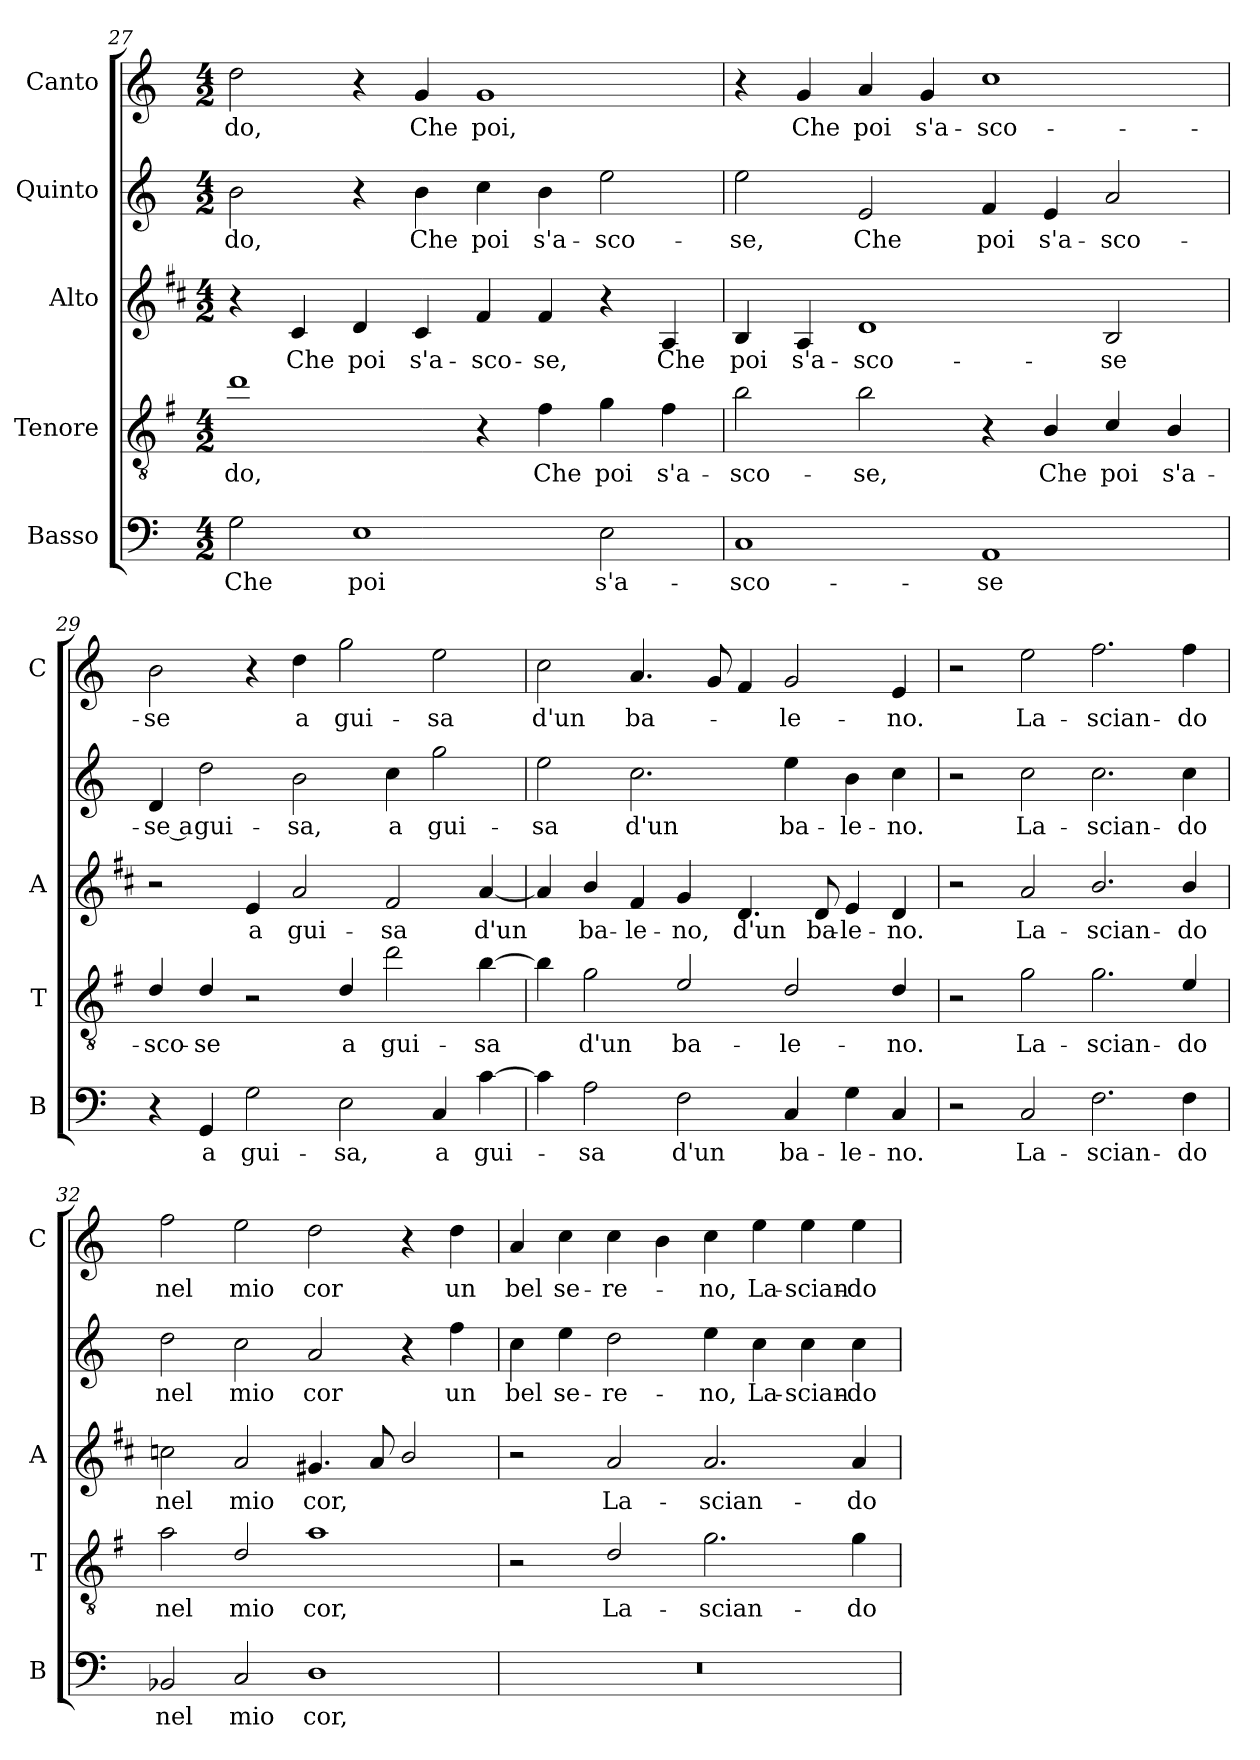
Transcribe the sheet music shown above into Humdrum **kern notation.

**kern	**text	**kern	**text	**kern	**text	**kern	**text	**kern	**text
*part5	*part5	*part4	*part4	*part3	*part3	*part2	*part2	*part1	*part1
*staff5	*staff5	*staff4	*staff4	*staff3	*staff3	*staff2	*staff2	*staff1	*staff1
*I"Basso	*	*I"Tenore	*	*I"Alto	*	*I"Quinto	*	*I"Canto	*
*I'B	*	*I'T	*	*I'A	*	*	*	*I'C	*
*clefF4	*	*clefGv2	*	*clefG2	*	*clefG2	*	*clefG2	*
*	*	*ITrd4c7	*	*ITrd1c2	*	*	*	*	*
*k[]	*	*k[]	*	*k[]	*	*k[]	*	*k[]	*
*C:	*	*C:	*	*C:	*	*C:	*	*C:	*
*M4/2	*	*M4/2	*	*M4/2	*	*M4/2	*	*M4/2	*
=27	=27	=27	=27	=27	=27	=27	=27	=27	=27
!	!LO:LY:b	!	!LO:LY:b	!	!	!	!LO:LY:b	!	!LO:LY:b
2G\	Che	1g	-do,	4r	.	2b\	-do,	2dd\	-do,
!	!	!	!	!	!LO:LY:b	!	!	!	!
.	.	.	.	4B/	Che	.	.	.	.
!	!LO:LY:b	!	!	!	!LO:LY:b	!	!	!	!
1E	poi	.	.	4c/	poi	4r	.	4r	.
!	!	!	!	!	!LO:LY:b	!	!LO:LY:b	!	!LO:LY:b
.	.	.	.	4B/	s'a-	4b\	Che	4g/	Che
!	!	!	!	!	!LO:LY:b	!	!LO:LY:b	!	!LO:LY:b
.	.	4r	.	4e/	-sco-	4cc\	poi	1g	poi,
!	!	!	!LO:LY:b	!	!LO:LY:b	!	!LO:LY:b	!	!
.	.	4B\	Che	4e/	-se,	4b\	s'a-	.	.
!	!LO:LY:b	!	!LO:LY:b	!	!	!	!LO:LY:b	!	!
2E\	s'a-	4c\	poi	4r	.	2ee\	-sco-	.	.
!	!	!	!LO:LY:b	!	!LO:LY:b	!	!	!	!
.	.	4B\	s'a-	4G/	Che	.	.	.	.
!!LO:LB:g=z
=28	=28	=28	=28	=28	=28	=28	=28	=28	=28
!	!LO:LY:b	!	!LO:LY:b	!	!LO:LY:b	!	!LO:LY:b	!	!
1C	-sco-	2e\	-sco-	4A/	poi	2ee\	-se,	4r	.
!	!	!	!	!	!LO:LY:b	!	!	!	!LO:LY:b
.	.	.	.	4G/	s'a-	.	.	4g/	Che
!	!	!	!LO:LY:b	!	!LO:LY:b	!	!LO:LY:b	!	!LO:LY:b
.	.	2e\	-se,	1c	-sco-	2e/	Che	4a/	poi
!	!	!	!	!	!	!	!	!	!LO:LY:b
.	.	.	.	.	.	.	.	4g/	s'a-
!	!LO:LY:b	!	!	!	!	!	!LO:LY:b	!	!LO:LY:b
1AA	-se	4r	.	.	.	4f/	poi	1cc	-sco-
!	!	!	!LO:LY:b	!	!	!	!LO:LY:b	!	!
.	.	4E/	Che	.	.	4e/	s'a-	.	.
!	!	!	!LO:LY:b	!	!LO:LY:b	!	!LO:LY:b	!	!
.	.	4F/	poi	2A/	-se	2a/	-sco-	.	.
!	!	!	!LO:LY:b	!	!	!	!	!	!
.	.	4E/	s'a-	.	.	.	.	.	.
=29	=29	=29	=29	=29	=29	=29	=29	=29	=29
!	!	!	!LO:LY:b	!	!	!	!LO:LY:b	!	!LO:LY:b
4r	.	4G/	-sco-	2r	.	4d/	-se a	2b\	-se
!	!LO:LY:b	!	!LO:LY:b	!	!	!	!LO:LY:b	!	!
4GG/	a	4G/	-se	.	.	2dd\	gui-	.	.
!	!LO:LY:b	!	!	!	!LO:LY:b	!	!	!	!
2G\	gui-	2r	.	4d/	a	.	.	4r	.
!	!	!	!	!	!LO:LY:b	!	!LO:LY:b	!	!LO:LY:b
.	.	.	.	2g/	gui-	2b\	-sa,	4dd\	a
!	!LO:LY:b	!	!LO:LY:b	!	!	!	!	!	!LO:LY:b
2E\	-sa,	4G/	a	.	.	.	.	2gg\	gui-
!	!	!	!LO:LY:b	!	!LO:LY:b	!	!LO:LY:b	!	!
.	.	2g\	gui-	2e/	-sa	4cc\	a	.	.
!	!LO:LY:b	!	!	!	!	!	!LO:LY:b	!	!LO:LY:b
4C/	a	.	.	.	.	2gg\	gui-	2ee\	-sa
!	!LO:LY:b	!	!LO:LY:b	!	!LO:LY:b	!	!	!	!
[4c\	gui-	[4e\	-sa	[4g/	d'un	.	.	.	.
=30	=30	=30	=30	=30	=30	=30	=30	=30	=30
!	!	!	!	!	!	!	!LO:LY:b	!	!LO:LY:b
4c\]	.	4e\]	.	4g/]	.	2ee\	-sa	2cc\	d'un
!	!LO:LY:b	!	!LO:LY:b	!	!LO:LY:b	!	!	!	!
2A\	-sa	2c\	d'un	4a/	ba-	.	.	.	.
!	!	!	!	!	!LO:LY:b	!	!LO:LY:b	!	!LO:LY:b
.	.	.	.	4e/	-le-	2.cc\	d'un	4.a/	ba-
!	!LO:LY:b	!	!LO:LY:b	!	!LO:LY:b	!	!	!	!
2F\	d'un	2A/	ba-	4f/	-no,	.	.	.	.
.	.	.	.	.	.	.	.	8g/	.
!	!	!	!	!	!LO:LY:b	!	!	!	!
.	.	.	.	4.c/	d'un	.	.	4f/	.
!	!LO:LY:b	!	!LO:LY:b	!	!	!	!LO:LY:b	!	!LO:LY:b
4C/	ba-	2G/	-le-	.	.	4ee\	ba-	2g/	-le-
!	!	!	!	!	!LO:LY:b	!	!	!	!
.	.	.	.	8c/	ba-	.	.	.	.
!	!LO:LY:b	!	!	!	!LO:LY:b	!	!LO:LY:b	!	!
4G\	-le-	.	.	4d/	-le-	4b\	-le-	.	.
!	!LO:LY:b	!	!LO:LY:b	!	!LO:LY:b	!	!LO:LY:b	!	!LO:LY:b
4C/	-no.	4G/	-no.	4c/	-no.	4cc\	-no.	4e/	-no.
=31	=31	=31	=31	=31	=31	=31	=31	=31	=31
2r	.	2r	.	2r	.	2r	.	2r	.
!	!LO:LY:b	!	!LO:LY:b	!	!LO:LY:b	!	!LO:LY:b	!	!LO:LY:b
2C/	La-	2c\	La-	2g/	La-	2cc\	La-	2ee\	La-
!	!LO:LY:b	!	!LO:LY:b	!	!LO:LY:b	!	!LO:LY:b	!	!LO:LY:b
2.F\	-scian-	2.c\	-scian-	2.a/	-scian-	2.cc\	-scian-	2.ff\	-scian-
!	!LO:LY:b	!	!LO:LY:b	!	!LO:LY:b	!	!LO:LY:b	!	!LO:LY:b
4F\	-do	4A/	-do	4a/	-do	4cc\	-do	4ff\	-do
!!LO:LB:g=z
=32	=32	=32	=32	=32	=32	=32	=32	=32	=32
!	!LO:LY:b	!	!LO:LY:b	!	!LO:LY:b	!	!LO:LY:b	!	!LO:LY:b
2BB-X/	nel	2d\	nel	2b-X\	nel	2dd\	nel	2ff\	nel
!	!LO:LY:b	!	!LO:LY:b	!	!LO:LY:b	!	!LO:LY:b	!	!LO:LY:b
2C/	mio	2G/	mio	2g/	mio	2cc\	mio	2ee\	mio
!	!LO:LY:b	!	!LO:LY:b	!	!LO:LY:b	!	!LO:LY:b	!	!LO:LY:b
1D	cor,	1d	cor,	4.f#X/	cor,	2a/	cor	2dd\	cor
.	.	.	.	8g/	.	.	.	.	.
.	.	.	.	2a/	.	4r	.	4r	.
!	!	!	!	!	!	!	!LO:LY:b	!	!LO:LY:b
.	.	.	.	.	.	4ff\	un	4dd\	un
=33	=33	=33	=33	=33	=33	=33	=33	=33	=33
!	!	!	!	!	!	!	!LO:LY:b	!	!LO:LY:b
0r	.	2r	.	2r	.	4cc\	bel	4a/	bel
!	!	!	!	!	!	!	!LO:LY:b	!	!LO:LY:b
.	.	.	.	.	.	4ee\	se-	4cc\	se-
!	!	!	!LO:LY:b	!	!LO:LY:b	!	!LO:LY:b	!	!LO:LY:b
.	.	2G/	La-	2g/	La-	2dd\	-re-	4cc\	-re-
.	.	.	.	.	.	.	.	4b\	.
!	!	!	!LO:LY:b	!	!LO:LY:b	!	!LO:LY:b	!	!LO:LY:b
.	.	2.c\	-scian-	2.g/	-scian-	4ee\	-no,	4cc\	-no,
!	!	!	!	!	!	!	!LO:LY:b	!	!LO:LY:b
.	.	.	.	.	.	4cc\	La-	4ee\	La-
!	!	!	!	!	!	!	!LO:LY:b	!	!LO:LY:b
.	.	.	.	.	.	4cc\	-scian-	4ee\	-scian-
!	!	!	!LO:LY:b	!	!LO:LY:b	!	!LO:LY:b	!	!LO:LY:b
.	.	4c\	-do	4g/	-do	4cc\	-do	4ee\	-do
=	=	=	=	=	=	=	=	=	=
*-	*-	*-	*-	*-	*-	*-	*-	*-	*-
